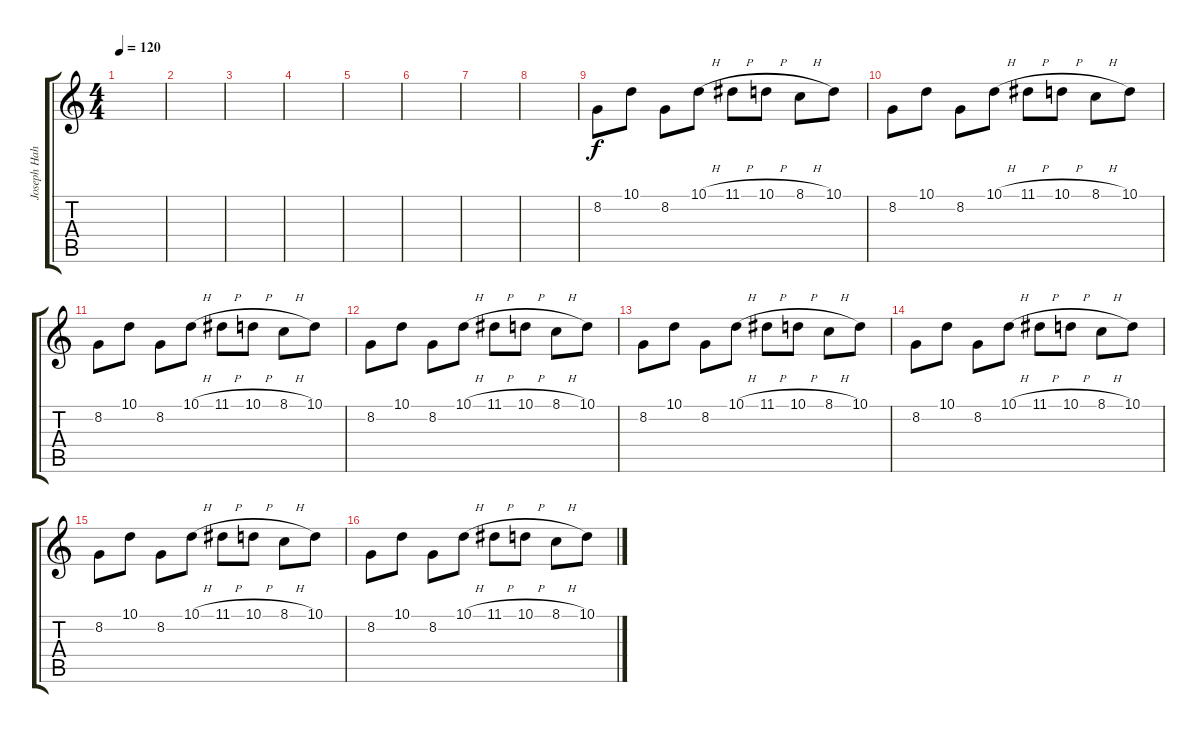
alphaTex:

\track ("Joseph Hahn" "Joseph Hah") {instrument acousticgrandpiano}
\staff {score tabs}
\tuning (E4 B3 G3 D3 A2 E2) {hide}
\ts (4 4)
\tempo 120
\clef g2
\ks c
|
|
|
|
|
|
|
|
8.2.8 10.1.8 8.2.8 10.1{h}.8 11.1{h}.8 10.1{h}.8 8.1{h}.8 10.1.8 |
8.2.8 10.1.8 8.2.8 10.1{h}.8 11.1{h}.8 10.1{h}.8 8.1{h}.8 10.1.8 |
8.2.8 10.1.8 8.2.8 10.1{h}.8 11.1{h}.8 10.1{h}.8 8.1{h}.8 10.1.8 |
8.2.8 10.1.8 8.2.8 10.1{h}.8 11.1{h}.8 10.1{h}.8 8.1{h}.8 10.1.8 |
8.2.8 10.1.8 8.2.8 10.1{h}.8 11.1{h}.8 10.1{h}.8 8.1{h}.8 10.1.8 |
8.2.8 10.1.8 8.2.8 10.1{h}.8 11.1{h}.8 10.1{h}.8 8.1{h}.8 10.1.8 |
8.2.8 10.1.8 8.2.8 10.1{h}.8 11.1{h}.8 10.1{h}.8 8.1{h}.8 10.1.8 |
8.2.8 10.1.8 8.2.8 10.1{h}.8 11.1{h}.8 10.1{h}.8 8.1{h}.8 10.1.8
